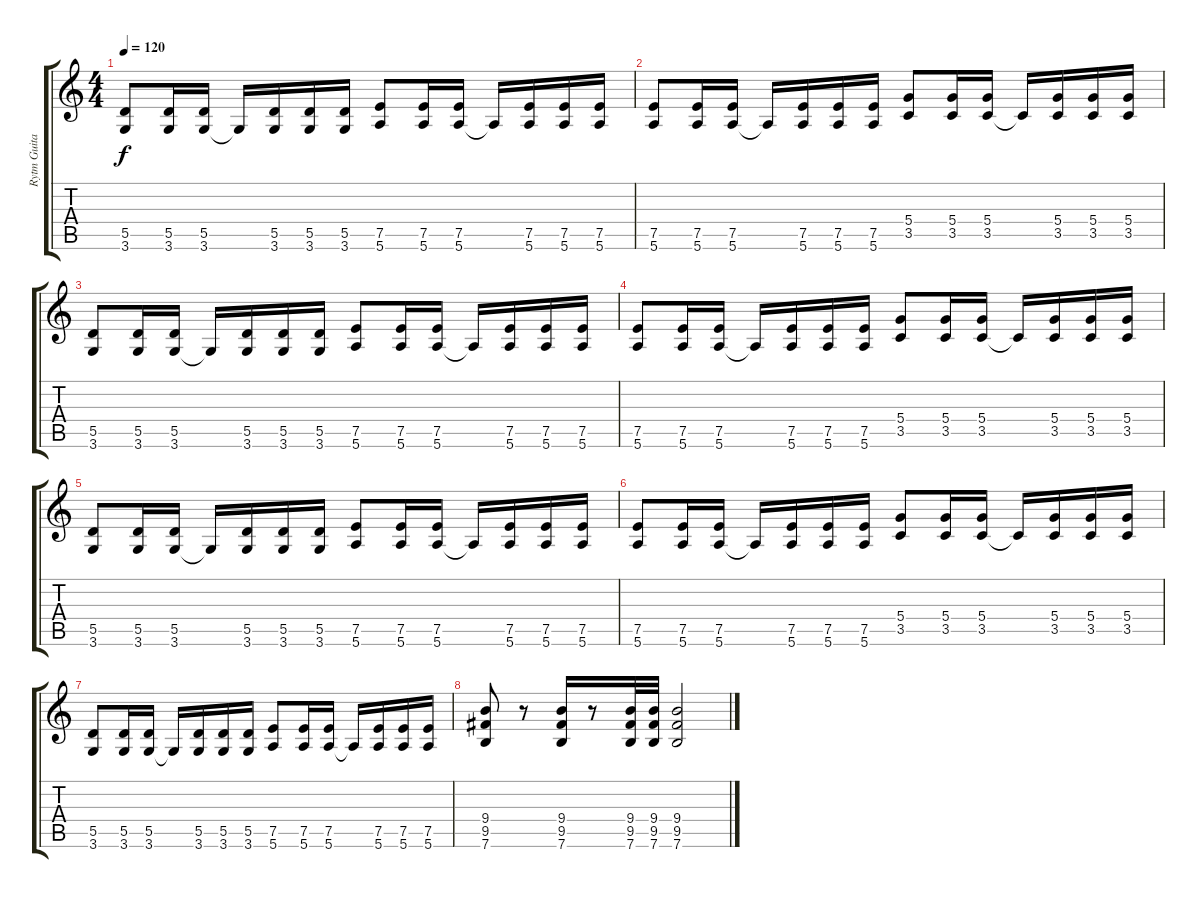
\track ("Rytm Guitar (Zmey)" "Rytm Guita") {instrument overdrivenguitar}
\staff {score tabs}
\tuning (E4 B3 G3 D3 A2 E2) {hide}
\ts (4 4)
\tempo 120
\clef g2
\ks c
(5.5 3.6).8{dy f} (5.5 3.6).16 (5.5 3.6).16 3.6{t}.16 (5.5 3.6).16 (5.5 3.6).16 (5.5 3.6).16 (7.5 5.6).8 (7.5 5.6).16 (7.5 5.6).16 5.6{t}.16 (7.5 5.6).16 (7.5 5.6).16 (7.5 5.6).16 |
(7.5 5.6).8 (7.5 5.6).16 (7.5 5.6).16 5.6{t}.16 (7.5 5.6).16 (7.5 5.6).16 (7.5 5.6).16 (5.4 3.5).8 (5.4 3.5).16 (5.4 3.5).16 3.5{t}.16 (5.4 3.5).16 (5.4 3.5).16 (5.4 3.5).16 |
(5.5 3.6).8 (5.5 3.6).16 (5.5 3.6).16 3.6{t}.16 (5.5 3.6).16 (5.5 3.6).16 (5.5 3.6).16 (7.5 5.6).8 (7.5 5.6).16 (7.5 5.6).16 5.6{t}.16 (7.5 5.6).16 (7.5 5.6).16 (7.5 5.6).16 |
(7.5 5.6).8 (7.5 5.6).16 (7.5 5.6).16 5.6{t}.16 (7.5 5.6).16 (7.5 5.6).16 (7.5 5.6).16 (5.4 3.5).8 (5.4 3.5).16 (5.4 3.5).16 3.5{t}.16 (5.4 3.5).16 (5.4 3.5).16 (5.4 3.5).16 |
(5.5 3.6).8 (5.5 3.6).16 (5.5 3.6).16 3.6{t}.16 (5.5 3.6).16 (5.5 3.6).16 (5.5 3.6).16 (7.5 5.6).8 (7.5 5.6).16 (7.5 5.6).16 5.6{t}.16 (7.5 5.6).16 (7.5 5.6).16 (7.5 5.6).16 |
(7.5 5.6).8 (7.5 5.6).16 (7.5 5.6).16 5.6{t}.16 (7.5 5.6).16 (7.5 5.6).16 (7.5 5.6).16 (5.4 3.5).8 (5.4 3.5).16 (5.4 3.5).16 3.5{t}.16 (5.4 3.5).16 (5.4 3.5).16 (5.4 3.5).16 |
(5.5 3.6).8 (5.5 3.6).16 (5.5 3.6).16 3.6{t}.16 (5.5 3.6).16 (5.5 3.6).16 (5.5 3.6).16 (7.5 5.6).8 (7.5 5.6).16 (7.5 5.6).16 5.6{t}.16 (7.5 5.6).16 (7.5 5.6).16 (7.5 5.6).16 |
(9.4 9.5 7.6).8 r.8 (9.4 9.5 7.6).16 r.8 (9.4 9.5 7.6).32 (9.4 9.5 7.6).32 (9.4 9.5 7.6).2
